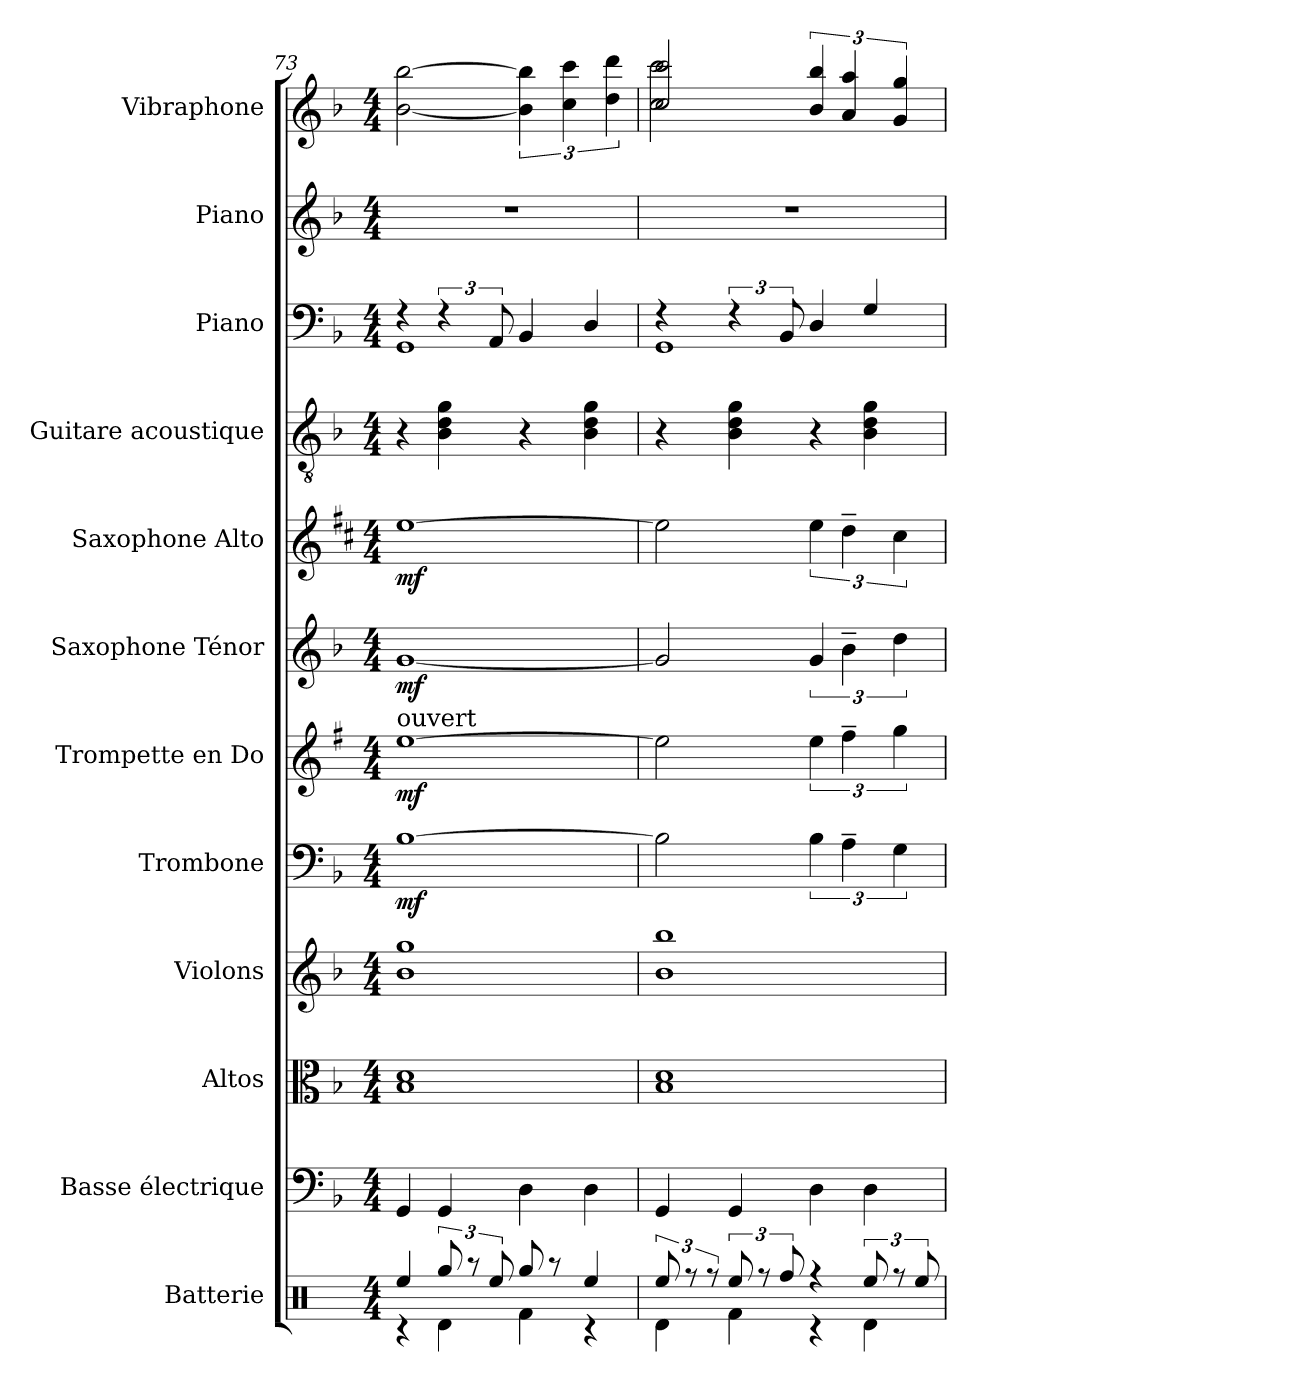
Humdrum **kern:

**kern	**kern	**kern	**kern	**dynam	**kern	**dynam	**kern	**dynam	**kern	**dynam	**kern	**dynam	**kern	**kern	**kern	**kern
*part12	*part11	*part10	*part9	*part9	*part8	*part8	*part7	*part7	*part6	*part6	*part5	*part5	*part4	*part3	*part2	*part1
*staff12	*staff11	*staff10	*staff9	*staff9	*staff8	*staff8	*staff7	*staff7	*staff6	*staff6	*staff5	*staff5	*staff4	*staff3	*staff2	*staff1
*I"Batterie	*I"Basse électrique	*I"Altos	*I"Violons	*	*I"Trombone	*	*I"Trompette en Do	*	*I"Saxophone Ténor	*	*I"Saxophone Alto	*	*I"Guitare acoustique	*I"Piano	*I"Piano	*I"Vibraphone
*I'Batt.	*I'B. él.	*I'Alt.	*I'Vlns.	*	*I'Tbn.	*	*I'Tromp. Do	*	*I'Sax. T.	*	*I'Sax. A.	*	*I'Guit.	*I'Pia.	*I'Pia.	*I'Vib.
*clefX	*clefF4	*clefC3	*clefG2	*	*clefF4	*	*clefG2	*	*clefG2	*	*clefG2	*	*clefGv2	*clefF4	*clefG2	*clefG2
*	*ITrd7c12	*	*	*	*	*	*ITrd1c2	*	*ITrd8c14	*	*ITrd5c9	*	*	*	*	*
*k[]	*k[b-]	*k[b-]	*k[b-]	*	*k[b-]	*	*k[b-]	*	*k[b-]	*	*k[b-]	*	*k[b-]	*k[b-]	*k[b-]	*k[b-]
*M4/4	*M4/4	*M4/4	*M4/4	*	*M4/4	*	*M4/4	*	*M4/4	*	*M4/4	*	*M4/4	*M4/4	*M4/4	*M4/4
=73	=73	=73	=73	=73	=73	=73	=73	=73	=73	=73	=73	=73	=73	=73	=73	=73
*^	*	*	*	*	*	*	*	*	*	*	*	*	*	*^	*	*
!	!	!	!	!	!	!	!	!LO:TX:a:t=ouvert	!	!	!	!	!	!	!	!	!	!
!	!	!	!	!	!LO:DY:b	!	!	!	!	!	!	!	!	!	!	!	!	!
!	!	!	!	!	!LO:DY:n=1:b	!	!LO:DY:b	!	!LO:DY:b	!	!LO:DY:b	!	!LO:DY:b	!	!	!	!	!
4Ree/	4r	4GGG/	1B- 1d	1b- 1gg	mf mf	[1B-	mf	[1dd	mf	[1G	mf	[1g	mf	4r	4r	1GG	1r	[2b-\ [2bb-\
12Rgg/	4Rd\	4GGG/	.	.	.	.	.	.	.	.	.	.	.	4B-\ 4d\ 4g\	6r	.	.	.
12r	.	.	.	.	.	.	.	.	.	.	.	.	.	.	.	.	.	.
12Ree/	.	.	.	.	.	.	.	.	.	.	.	.	.	.	12AA/	.	.	.
8Rgg/	4Rf\	4DD\	.	.	.	.	.	.	.	.	.	.	.	4r	4BB-/	.	.	6b-\] 6bb-\]
8r	.	.	.	.	.	.	.	.	.	.	.	.	.	.	.	.	.	.
.	.	.	.	.	.	.	.	.	.	.	.	.	.	.	.	.	.	6cc\ 6ccc\
4Ree/	4r	4DD\	.	.	.	.	.	.	.	.	.	.	.	4B-\ 4d\ 4g\	4D/	.	.	.
.	.	.	.	.	.	.	.	.	.	.	.	.	.	.	.	.	.	6dd\ 6ddd\
=74	=74	=74	=74	=74	=74	=74	=74	=74	=74	=74	=74	=74	=74	=74	=74	=74	=74	=74
*	*	*	*	*	*	*	*	*	*	*	*	*	*	*	*	*	*	*^
12Ree/	4Rd\	4GGG/	1B- 1d	1b- 1bb-	.	2B-\]	.	2dd\]	.	2G/]	.	2g\]	.	4r	4r	1GG	1r	2cc/ 2ccc/	2cc\ 2ccc\
12r	.	.	.	.	.	.	.	.	.	.	.	.	.	.	.	.	.	.	.
12r	.	.	.	.	.	.	.	.	.	.	.	.	.	.	.	.	.	.	.
12Ree/	4Rf\	4GGG/	.	.	.	.	.	.	.	.	.	.	.	4B-\ 4d\ 4g\	6r	.	.	.	.
12r	.	.	.	.	.	.	.	.	.	.	.	.	.	.	.	.	.	.	.
12Rff/	.	.	.	.	.	.	.	.	.	.	.	.	.	.	12BB-/	.	.	.	.
4r	4r	4DD\	.	.	.	6B-\	.	6dd\	.	6G/	.	6g\	.	4r	4D/	.	.	6b-/ 6bb-/	2ryy
.	.	.	.	.	.	6A~\	.	6ee~\	.	6B-~\	.	6f~\	.	.	.	.	.	6a/ 6aa/	.
12Ree/	4Rd\	4DD\	.	.	.	.	.	.	.	.	.	.	.	4B-\ 4d\ 4g\	4G/	.	.	.	.
12r	.	.	.	.	.	6G\	.	6ff\	.	6d\	.	6e\	.	.	.	.	.	6g/ 6gg/	.
12Ree/	.	.	.	.	.	.	.	.	.	.	.	.	.	.	.	.	.	.	.
*v	*v	*	*	*	*	*	*	*	*	*	*	*	*	*	*v	*v	*	*v	*v
=	=	=	=	=	=	=	=	=	=	=	=	=	=	=	=	=
*-	*-	*-	*-	*-	*-	*-	*-	*-	*-	*-	*-	*-	*-	*-	*-	*-
